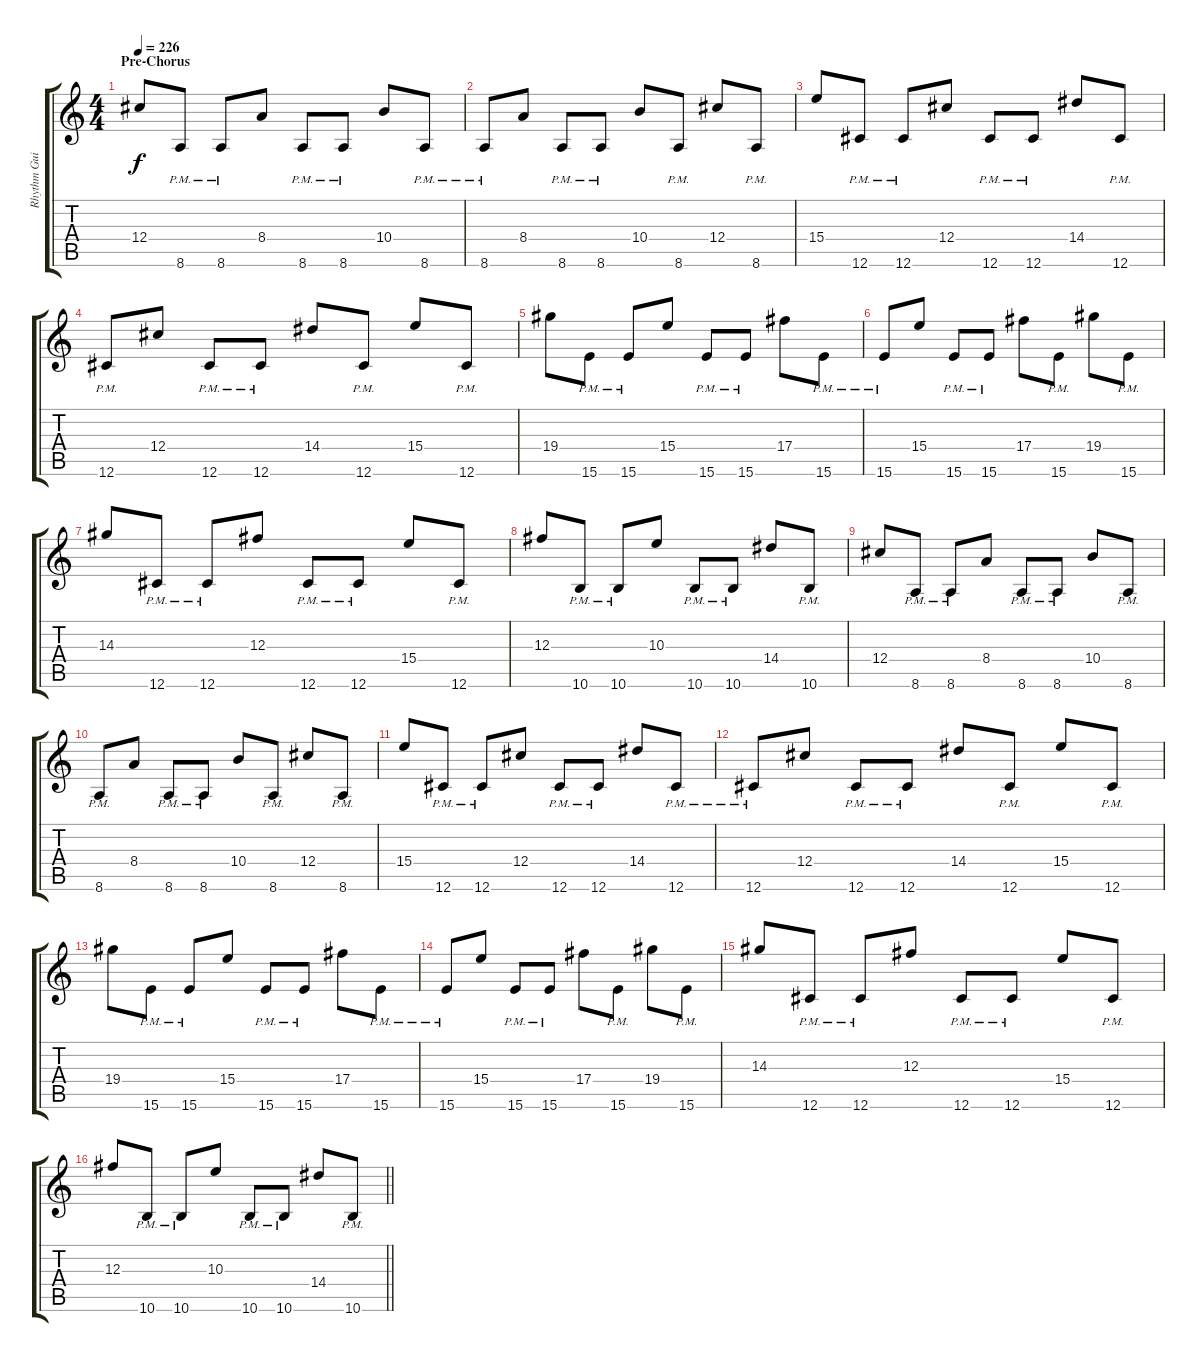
\track ("Rhythm Guitar II" "Rhythm Gui") {instrument overdrivenguitar}
\staff {score tabs}
\tuning (Eb4 Bb3 Gb3 Db3 Ab2 Db2) {hide}
\ts (4 4)
\section ("" "Pre-Chorus")
\tempo 226
\clef g2
\ks c
12.4.8{dy f} 8.6{pm}.8 8.6{pm}.8 8.4.8 8.6{pm}.8 8.6{pm}.8 10.4.8 8.6{pm}.8 |
8.6{pm}.8 8.4.8 8.6{pm}.8 8.6{pm}.8 10.4.8 8.6{pm}.8 12.4.8 8.6{pm}.8 |
15.4.8 12.6{pm}.8 12.6{pm}.8 12.4.8 12.6{pm}.8 12.6{pm}.8 14.4.8 12.6{pm}.8 |
12.6{pm}.8 12.4.8 12.6{pm}.8 12.6{pm}.8 14.4.8 12.6{pm}.8 15.4.8 12.6{pm}.8 |
19.4.8 15.6{pm}.8 15.6{pm}.8 15.4.8 15.6{pm}.8 15.6{pm}.8 17.4.8 15.6{pm}.8 |
15.6{pm}.8 15.4.8 15.6{pm}.8 15.6{pm}.8 17.4.8 15.6{pm}.8 19.4.8 15.6{pm}.8 |
14.3.8 12.6{pm}.8 12.6{pm}.8 12.3.8 12.6{pm}.8 12.6{pm}.8 15.4.8 12.6{pm}.8 |
12.3.8 10.6{pm}.8 10.6{pm}.8 10.3.8 10.6{pm}.8 10.6{pm}.8 14.4.8 10.6{pm}.8 |
12.4.8 8.6{pm}.8 8.6{pm}.8 8.4.8 8.6{pm}.8 8.6{pm}.8 10.4.8 8.6{pm}.8 |
8.6{pm}.8 8.4.8 8.6{pm}.8 8.6{pm}.8 10.4.8 8.6{pm}.8 12.4.8 8.6{pm}.8 |
15.4.8 12.6{pm}.8 12.6{pm}.8 12.4.8 12.6{pm}.8 12.6{pm}.8 14.4.8 12.6{pm}.8 |
12.6{pm}.8 12.4.8 12.6{pm}.8 12.6{pm}.8 14.4.8 12.6{pm}.8 15.4.8 12.6{pm}.8 |
19.4.8 15.6{pm}.8 15.6{pm}.8 15.4.8 15.6{pm}.8 15.6{pm}.8 17.4.8 15.6{pm}.8 |
15.6{pm}.8 15.4.8 15.6{pm}.8 15.6{pm}.8 17.4.8 15.6{pm}.8 19.4.8 15.6{pm}.8 |
14.3.8 12.6{pm}.8 12.6{pm}.8 12.3.8 12.6{pm}.8 12.6{pm}.8 15.4.8 12.6{pm}.8 |
\barLineRight lightlight
12.3.8 10.6{pm}.8 10.6{pm}.8 10.3.8 10.6{pm}.8 10.6{pm}.8 14.4.8 10.6{pm}.8
